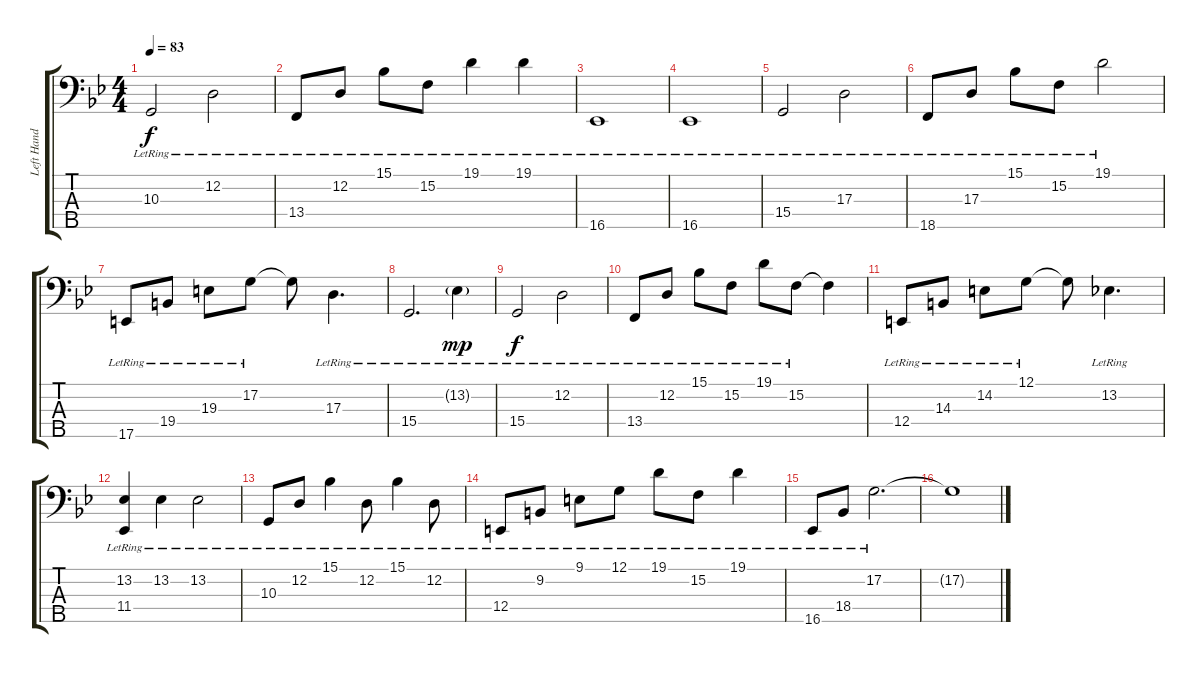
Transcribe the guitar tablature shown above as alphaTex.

\track ("Left Hand" "Left Hand") {instrument electricgrandpiano}
\staff {score tabs}
\tuning (G2 D2 A1 E1 B0) {hide}
\ts (4 4)
\tempo 83
\clef f4
\ks bb
10.3{lr}.2{dy f} 12.2{lr}.2 |
13.4{lr}.8 12.2{lr}.8 15.1{lr}.8 15.2{lr}.8 19.1{lr}.4 19.1{lr}.4 |
16.5{lr}.1 |
16.5{lr}.1 |
15.4{lr}.2 17.3{lr}.2 |
18.5{lr}.8 17.3{lr}.8 15.1{lr}.8 15.2{lr}.8 19.1{lr}.2 |
17.5{lr}.8 19.4{lr}.8 19.3{lr}.8 17.2{lr}.8 17.2{t}.8 17.3{lr}.4{d} |
15.4{lr}.2{d} 13.2{g lr}.4{dy mp} |
15.4{lr}.2{dy f} 12.2{lr}.2 |
13.4{lr}.8 12.2{lr}.8 15.1{lr}.8 15.2{lr}.8 19.1{lr}.8 15.2{lr}.8 15.2{t}.4 |
12.4{lr}.8 14.3{lr}.8 14.2{lr}.8 12.1{lr}.8 12.1{t}.8 13.2{lr}.4{d} |
(13.2{lr} 11.4{lr}).4 13.2{lr}.4 13.2{lr}.2 |
10.3{lr}.8 12.2{lr}.8 15.1{lr}.4 12.2{lr}.8 15.1{lr}.4 12.2{lr}.8 |
12.4{lr}.8 9.2{lr}.8 9.1{lr}.8 12.1{lr}.8 19.1{lr}.8 15.2{lr}.8 19.1{lr}.4 |
16.5{lr}.8 18.4{lr}.8 17.2{lr}.2{d} |
17.2{t}.1
